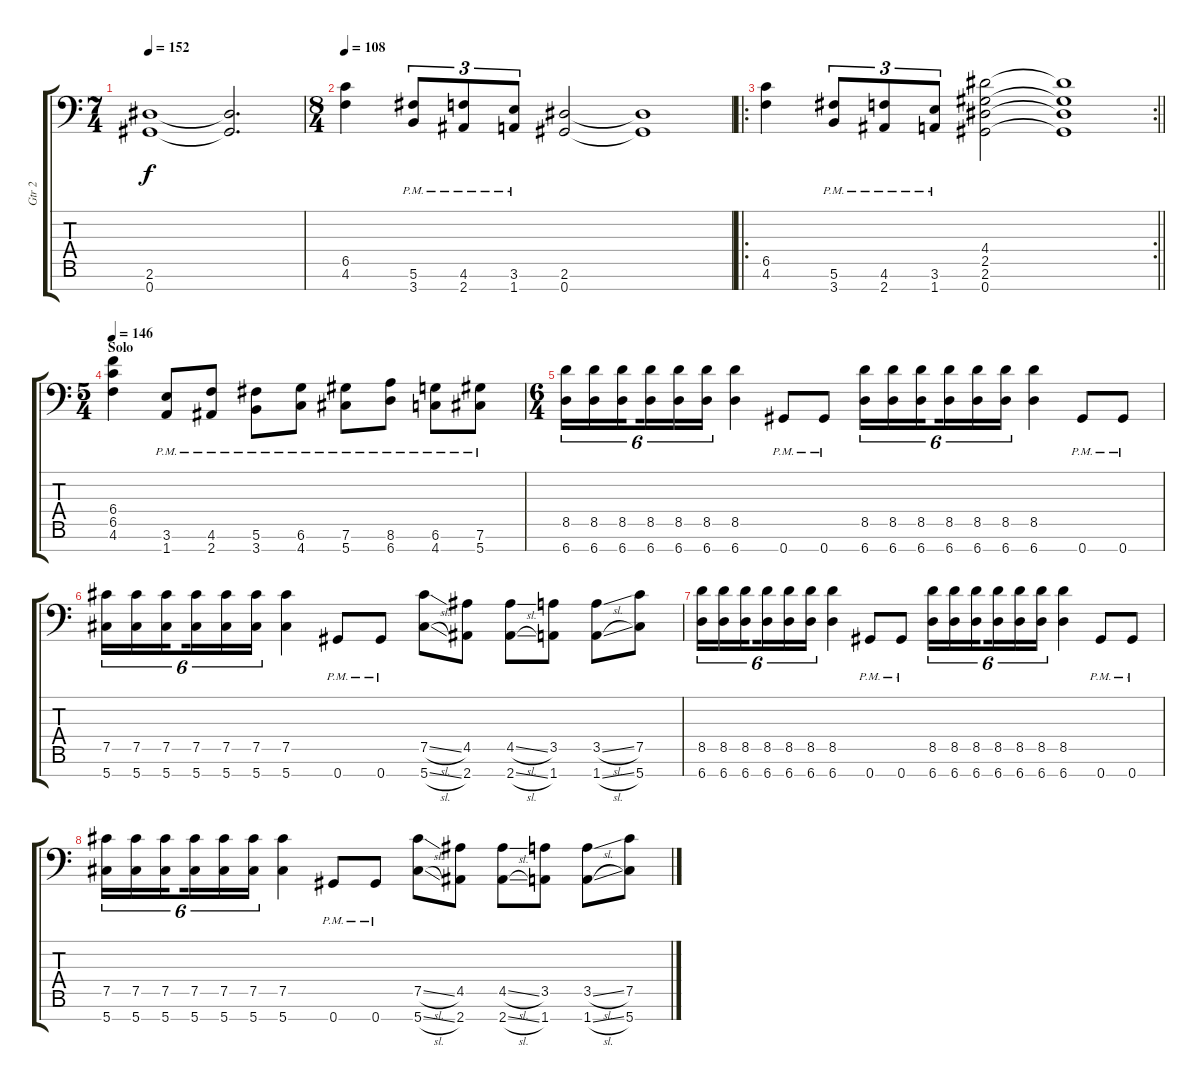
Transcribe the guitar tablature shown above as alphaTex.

\track ("Gtr 2" "Gtr 2") {instrument distortionguitar}
\staff {score tabs}
\tuning (Db4 Ab3 E3 B2 Gb2 Db2 Ab1) {hide}
\ts (7 4)
\tempo 152
\clef f4
\ks c
(2.6{t} 0.7{t}).1{dy f} (2.6{t} 0.7{t}).2{d} |
\ts (8 4)
\tempo 100
\tempo 108
(6.5 4.6).4 (5.6{pm} 3.7{pm}).8{tu (3 2)} (4.6{pm} 2.7{pm}).8{tu (3 2)} (3.6{pm} 1.7{pm}).8{tu (3 2)} (2.6 0.7).2 (2.6{t} 0.7{t}).1 |
\ro
\rc 2
\barLineRight lightlight
(6.5 4.6).4 (5.6{pm} 3.7{pm}).8{tu (3 2)} (4.6{pm} 2.7{pm}).8{tu (3 2)} (3.6{pm} 1.7{pm}).8{tu (3 2)} (4.4 2.5 2.6 0.7).2 (4.4{t} 2.5{t} 2.6{t} 0.7{t}).1 |
\ts (5 4)
\section ("" "Solo")
\tempo 146
(6.4 6.5 4.6).4 (3.6{pm} 1.7{pm}).8 (4.6{pm} 2.7{pm}).8 (5.6{pm} 3.7{pm}).8 (6.6{pm} 4.7{pm}).8 (7.6{pm} 5.7{pm}).8 (8.6{pm} 6.7{pm}).8 (6.6{pm} 4.7{pm}).8 (7.6{pm} 5.7{pm}).8 |
\ts (6 4)
(8.5 6.7).16{tu (6 4)} (8.5 6.7).16{tu (6 4)} (8.5 6.7).16{tu (6 4) beam splitsecondary} (8.5 6.7).16{tu (6 4)} (8.5 6.7).16{tu (6 4)} (8.5 6.7).16{tu (6 4)} (8.5 6.7).4 0.7{pm}.8 0.7{pm}.8 (8.5 6.7).16{tu (6 4)} (8.5 6.7).16{tu (6 4)} (8.5 6.7).16{tu (6 4) beam splitsecondary} (8.5 6.7).16{tu (6 4)} (8.5 6.7).16{tu (6 4)} (8.5 6.7).16{tu (6 4)} (8.5 6.7).4 0.7{pm}.8 0.7{pm}.8 |
(7.5 5.7).16{tu (6 4)} (7.5 5.7).16{tu (6 4)} (7.5 5.7).16{tu (6 4) beam splitsecondary} (7.5 5.7).16{tu (6 4)} (7.5 5.7).16{tu (6 4)} (7.5 5.7).16{tu (6 4)} (7.5 5.7).4 0.7{pm}.8 0.7{pm}.8 (7.5{sl} 5.7{sl}).8 (4.5 2.7).8 (4.5{sl} 2.7{sl}).8 (3.5 1.7).8 (3.5{sl} 1.7{sl}).8 (7.5 5.7).8 |
(8.5 6.7).16{tu (6 4)} (8.5 6.7).16{tu (6 4)} (8.5 6.7).16{tu (6 4) beam splitsecondary} (8.5 6.7).16{tu (6 4)} (8.5 6.7).16{tu (6 4)} (8.5 6.7).16{tu (6 4)} (8.5 6.7).4 0.7{pm}.8 0.7{pm}.8 (8.5 6.7).16{tu (6 4)} (8.5 6.7).16{tu (6 4)} (8.5 6.7).16{tu (6 4) beam splitsecondary} (8.5 6.7).16{tu (6 4)} (8.5 6.7).16{tu (6 4)} (8.5 6.7).16{tu (6 4)} (8.5 6.7).4 0.7{pm}.8 0.7{pm}.8 |
(7.5 5.7).16{tu (6 4)} (7.5 5.7).16{tu (6 4)} (7.5 5.7).16{tu (6 4) beam splitsecondary} (7.5 5.7).16{tu (6 4)} (7.5 5.7).16{tu (6 4)} (7.5 5.7).16{tu (6 4)} (7.5 5.7).4 0.7{pm}.8 0.7{pm}.8 (7.5{sl} 5.7{sl}).8 (4.5 2.7).8 (4.5{sl} 2.7{sl}).8 (3.5 1.7).8 (3.5{sl} 1.7{sl}).8 (7.5 5.7).8
